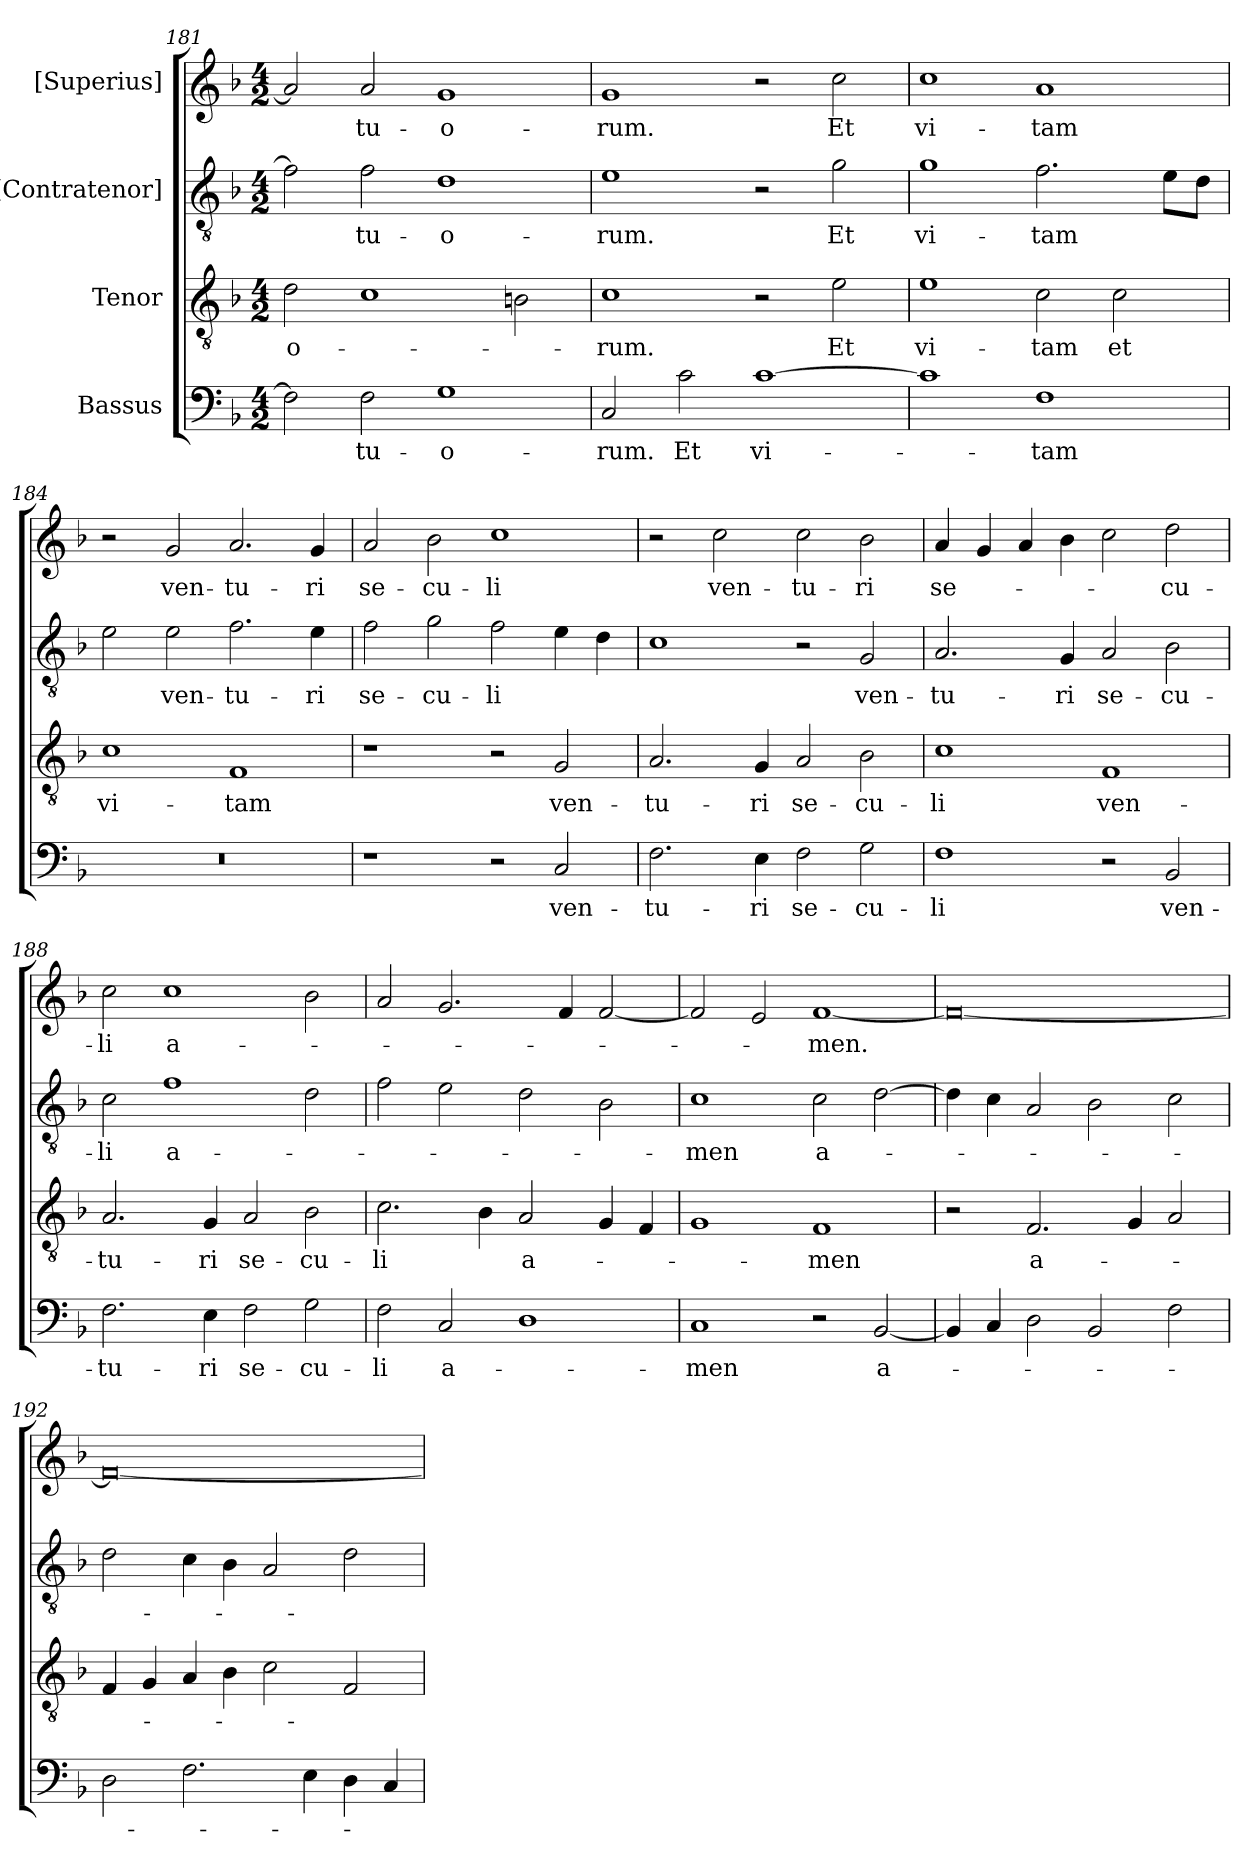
**kern	**text	**kern	**text	**kern	**text	**kern	**text
*part4	*part4	*part3	*part3	*part2	*part2	*part1	*part1
*staff4	*staff4	*staff3	*staff3	*staff2	*staff2	*staff1	*staff1
*I"Bassus	*	*I"Tenor	*	*I"[Contratenor]	*	*I"[Superius]	*
*clefF4	*	*clefGv2	*	*clefGv2	*	*clefG2	*
*k[b-]	*	*k[b-]	*	*k[b-]	*	*k[b-]	*
*M4/2	*	*M4/2	*	*M4/2	*	*M4/2	*
=181	=181	=181	=181	=181	=181	=181	=181
2F\]	.	2d\	-o-	2f\]	.	2a/]	.
2F\	-tu-	1c\	.	2f\	-tu-	2a/	-tu-
1G\	-o-	.	.	1d\	-o-	1g/	-o-
.	.	2B\	.	.	.	.	.
=182	=182	=182	=182	=182	=182	=182	=182
2C/	-rum.	1c\	-rum.	1e\	-rum.	1g/	-rum.
2c\	Et	.	.	.	.	.	.
[1c\	vi-	2r	.	2r	.	2r	.
.	.	2e\	Et	2g\	Et	2cc\	Et
=183	=183	=183	=183	=183	=183	=183	=183
1c\]	.	1e\	vi-	1g\	vi-	1cc\	vi-
1F\	-tam	2c\	-tam	2.f\	-tam	1a/	-tam
.	.	2c\	et	.	.	.	.
.	.	.	.	8e\L	.	.	.
.	.	.	.	8d\J	.	.	.
=184	=184	=184	=184	=184	=184	=184	=184
0r	.	1c\	vi-	2e\	.	2r	.
.	.	.	.	2e\	ven-	2g/	ven-
.	.	1F/	-tam	2.f\	-tu-	2.a/	-tu-
.	.	.	.	4e\	-ri	4g/	-ri
=185	=185	=185	=185	=185	=185	=185	=185
1r	.	1r	.	2f\	se-	2a/	se-
.	.	.	.	2g\	-cu-	2b-\	-cu-
2r	.	2r	.	2f\	-li	1cc\	-li
2C/	ven-	2G/	ven-	4e\	.	.	.
.	.	.	.	4d\	.	.	.
=186	=186	=186	=186	=186	=186	=186	=186
2.F\	-tu-	2.A/	-tu-	1c\	.	2r	.
.	.	.	.	.	.	2cc\	ven-
4E\	-ri	4G/	-ri	.	.	.	.
2F\	se-	2A/	se-	2r	.	2cc\	-tu-
2G\	-cu-	2B-\	-cu-	2G/	ven-	2b-\	-ri
=187	=187	=187	=187	=187	=187	=187	=187
1F\	-li	1c\	-li	2.A/	-tu-	4a/	se-
.	.	.	.	.	.	4g/	.
.	.	.	.	.	.	4a/	.
.	.	.	.	4G/	-ri	4b-\	.
2r	.	1F/	ven-	2A/	se-	2cc\	.
2BB-/	ven-	.	.	2B-\	-cu-	2dd\	-cu-
=188	=188	=188	=188	=188	=188	=188	=188
2.F\	-tu-	2.A/	-tu-	2c\	-li	2cc\	-li
.	.	.	.	1f\	a-	1cc\	a-
4E\	-ri	4G/	-ri	.	.	.	.
2F\	se-	2A/	se-	.	.	.	.
2G\	-cu-	2B-\	-cu-	2d\	.	2b-\	.
=189	=189	=189	=189	=189	=189	=189	=189
2F\	-li	2.c\	-li	2f\	.	2a/	.
2C/	a-	.	.	2e\	.	2.g/	.
.	.	4B-\	.	.	.	.	.
1D\	.	2A/	a-	2d\	.	.	.
.	.	.	.	.	.	4f/	.
.	.	4G/	.	2B-\	.	[2f/	.
.	.	4F/	.	.	.	.	.
=190	=190	=190	=190	=190	=190	=190	=190
1C/	-men	1G/	.	1c\	-men	2f/]	.
.	.	.	.	.	.	2e/	.
2r	.	1F/	-men	2c\	a-	[1f/	-men.
[2BB-/	a-	.	.	[2d\	.	.	.
=191	=191	=191	=191	=191	=191	=191	=191
4BB-/]	.	2r	.	4d\]	.	0f/_	.
4C/	.	.	.	4c\	.	.	.
2D\	.	2.F/	a-	2A/	.	.	.
2BB-/	.	.	.	2B-\	.	.	.
.	.	4G/	.	.	.	.	.
2F\	.	2A/	.	2c\	.	.	.
=192	=192	=192	=192	=192	=192	=192	=192
2D\	.	4F/	.	2d\	.	0f/_	.
.	.	4G/	.	.	.	.	.
2.F\	.	4A/	.	4c\	.	.	.
.	.	4B-\	.	4B-\	.	.	.
.	.	2c\	.	2A/	.	.	.
4E\	.	.	.	.	.	.	.
4D\	.	2F/	.	2d\	.	.	.
4C/	.	.	.	.	.	.	.
=	=	=	=	=	=	=	=
*-	*-	*-	*-	*-	*-	*-	*-
